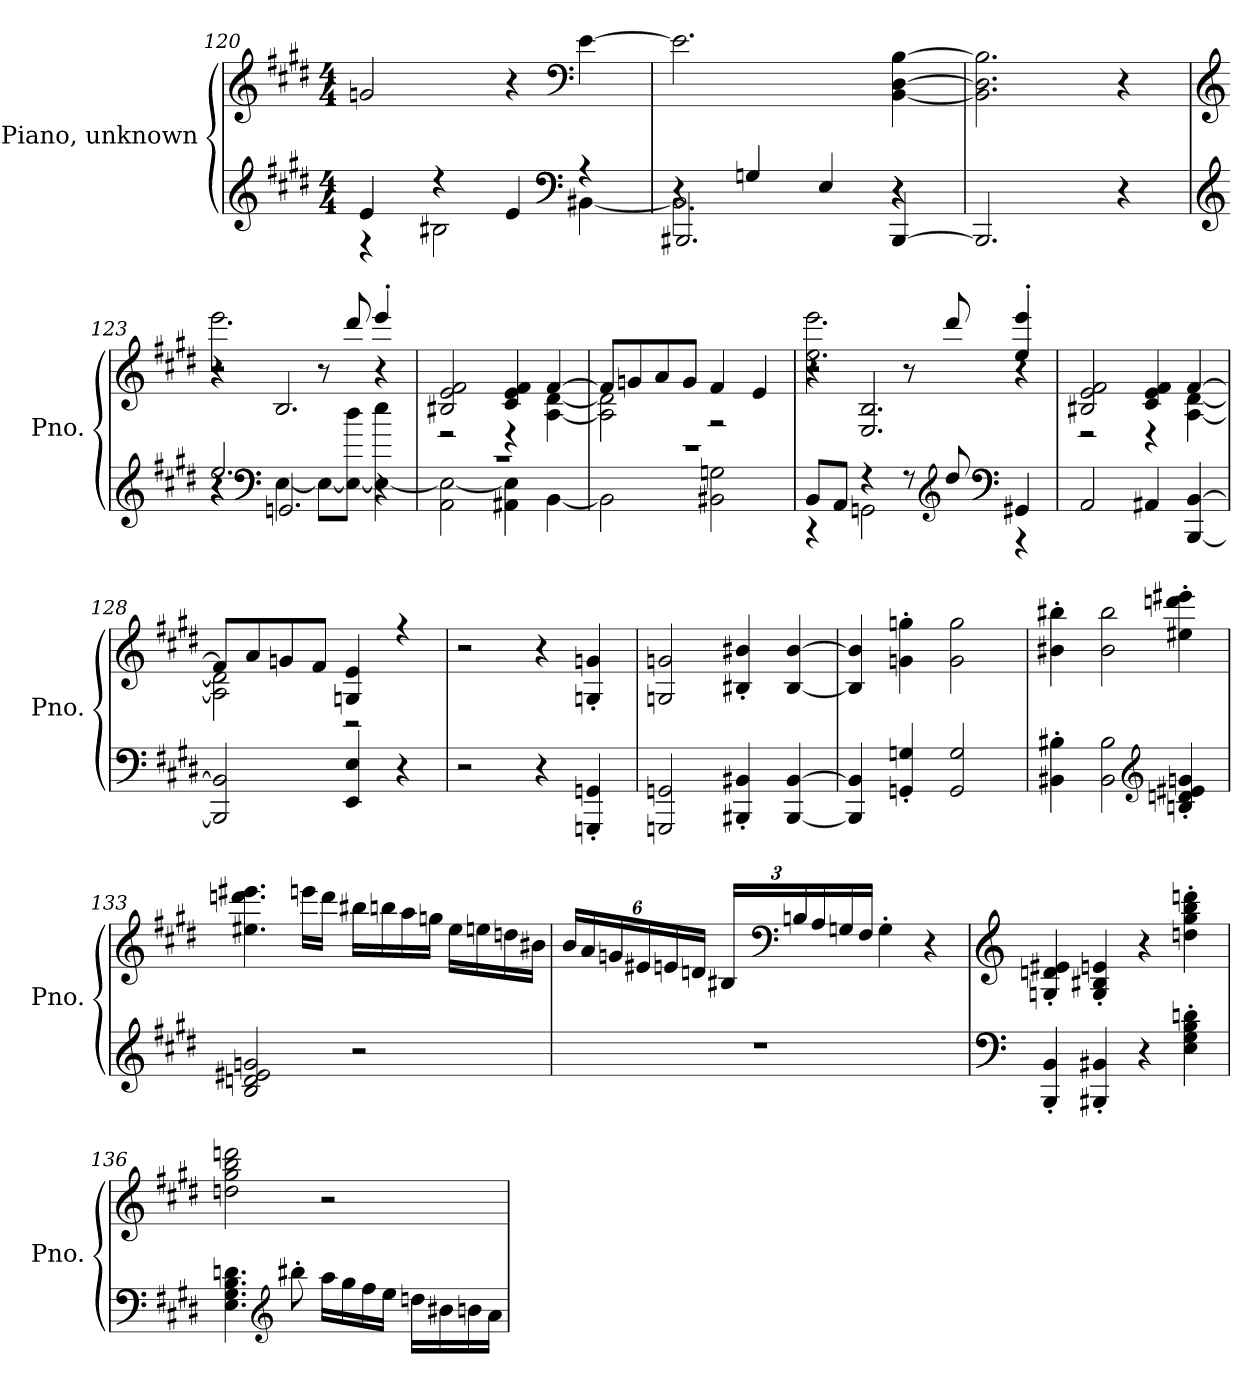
**kern	**kern
*part1	*part1
*staff2	*staff1
*I"Piano, unknown	*
*I'Pno.	*
*clefG2	*clefG2
*k[f#c#g#d#]	*k[f#c#g#d#]
*M4/4	*M4/4
=120	=120
*^	*
4e/	4r	2gn/
4r	2B#X\	.
4e/	.	4r
*clefF4	*	*clefF4
4r	[4BB#X\	[4e\
=121	=121	=121
*	*^	*
4r	2.BB#\]	2.BBB#X/	2.e\]
4Gn/	.	.	.
4E/	.	.	.
[4BBB#/	4r	4r	[4BB\ [4D#\ [4B\
*v	*v	*v	*
=122	=122
2.BBB#/]	2.BB\] 2.D#\] 2.B\]
4r	4r
=123	=123
*clefG2	*clefG2
*^	*^
*	*^	*	*^
2.ee/	4r	4r	2r	2.eee\	4r
*clefF4	*	*	*	*	*
.	[4E\	2.GGn/	.	.	2.B/
.	8E\L_	.	8r	.	.
.	8E\_ 8dd#\J	.	8ddd#/	.	.
4r	4E\_ 4ee\	.	4eee'/	4r	.
*	*v	*v	*	*	*
*	*	*	*v	*v
!!LO:LB:g=z
=124	=124	=124	=124
1r	2AA\ 2E\_	2B#X/ 2e/ 2f#/	2r
.	4AA#X\ 4E\]	4c#/ 4e/ 4f#/	4r
.	[4BB\	[4f#/	[4A\ [4d#\
=125	=125	=125	=125
1r	2BB\]	8f#/L]	2A\] 2d#\]
.	.	8gn/	.
.	.	8a/	.
.	.	8g/J	.
.	2BB#X\ 2Gn\	4f#/	2r
.	.	4e/	.
=126	=126	=126	=126
*	*	*	*^
8BB/L	4r	2r	2.ee\ 2.eee\	4r
8AA/J	.	.	.	.
4r	2GGn\	.	.	2.E/ 2.B/
8r	.	8r	.	.
*clefG2	*	*	*	*
8dd#/	.	8ddd#/	.	.
*clefF4	*	*	*	*
4GG#X/	4r	4ee/' 4eee/'	4r	.
*v	*v	*	*	*
*	*	*v	*v
=127	=127	=127
2AA/	2B#X/ 2e/ 2f#/	2r
4AA#X/	4c#/ 4e/ 4f#/	4r
[4BBB/ [4BB/	[4f#/	[4A\ [4d#\
=128	=128	=128
2BBB/] 2BB/]	8f#/L]	2A\] 2d#\]
.	8a/	.
.	8gn/	.
.	8f#/J	.
4EE/ 4E/	4Gn/ 4e/	2r
4r	4r	.
*	*v	*v
!!LO:LB:g=z
=129	=129
2r	2r
4r	4r
4GGGn/' 4GGn/'	4Gn/' 4gn/'
=130	=130
2GGGn/ 2GGn/	2Gn/ 2gn/
4BBB#X/' 4BB#X/'	4B#X/' 4b#X/'
[4BBB#/ [4BB#/	[4B#/ [4b#/
=131	=131
4BBB#/] 4BB#/]	4B#/] 4b#/]
4GGn/' 4Gn/'	4gn\' 4ggn\'
2GG/ 2G/	2g\ 2gg\
=132	=132
4BB#X\' 4B#X\'	4b#X\' 4bb#X\'
2BB#\ 2B#\	2b#\ 2bb#\
*clefG2	*
4Bn/' 4dn/' 4e#X/' 4gn/'	4ee#X\' 4dddn\' 4eee#X\'
=133	=133
2B/ 2dn/ 2e#X/ 2gn/	4.ee#X\ 4.dddn\ 4.eee#X\
.	16eeen\LL
.	16ddd\JJ
2r	16bb#X\LL
.	16bbn\
.	16aa\
.	16ggn\JJ
.	16ee#\LL
.	16een\
.	16ddn\
.	16b#X\JJ
!!LO:LB:g=z
=134	=134
*	*Xbrackettup
1r	24b/LL
.	24a/
.	24gn/
.	24e#X/
.	24en/
.	24dn/JJ
.	24B#X/LL
*	*clefF4
.	24Bn/
.	24A/
.	16Gn/
.	16F#/JJ
.	4G'\
.	4r
=135	=135
*clefF4	*clefG2
4BBB/' 4BB/'	4Gn/' 4dn/' 4e#X/'
4BBB#X/' 4BB#X/'	4G/' 4B#X/' 4en/'
4r	4r
4E\' 4G#\' 4B\' 4dn\'	4ddn\' 4gg#\' 4bb\' 4dddn\'
!!LO:LB:g=z
=136	=136
4.E\ 4.G#\ 4.B\ 4.dn\	2ddn\ 2gg#\ 2bb\ 2dddn\
*clefG2	*
8bb#X'\	.
16aa\LL	2r
16gg#\	.
16ff#\	.
16ee\JJ	.
16ddn\LL	.
16b#X\	.
16bn\	.
16a\JJ	.
=	=
*-	*-
